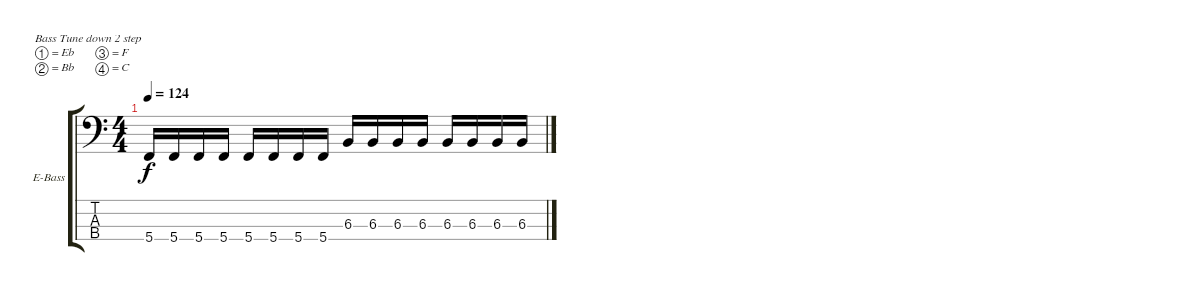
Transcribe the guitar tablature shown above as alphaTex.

\defaultSystemsLayout 4
\bracketExtendMode groupsimilarinstruments
\firstSystemTrackNameOrientation horizontal
\otherSystemsTrackNameOrientation horizontal
\track ("Electric Bass" "E-Bass") {instrument electricbassfinger}
\staff {score tabs}
\tuning (Eb2 Bb1 F1 C1)
\ts (4 4)
\tempo 124
\clef f4
\ks c
5.4.16{dy f} 5.4.16 5.4.16 5.4.16 5.4.16 5.4.16 5.4.16 5.4.16 6.3.16 6.3.16 6.3.16 6.3.16 6.3.16 6.3.16 6.3.16 6.3.16
